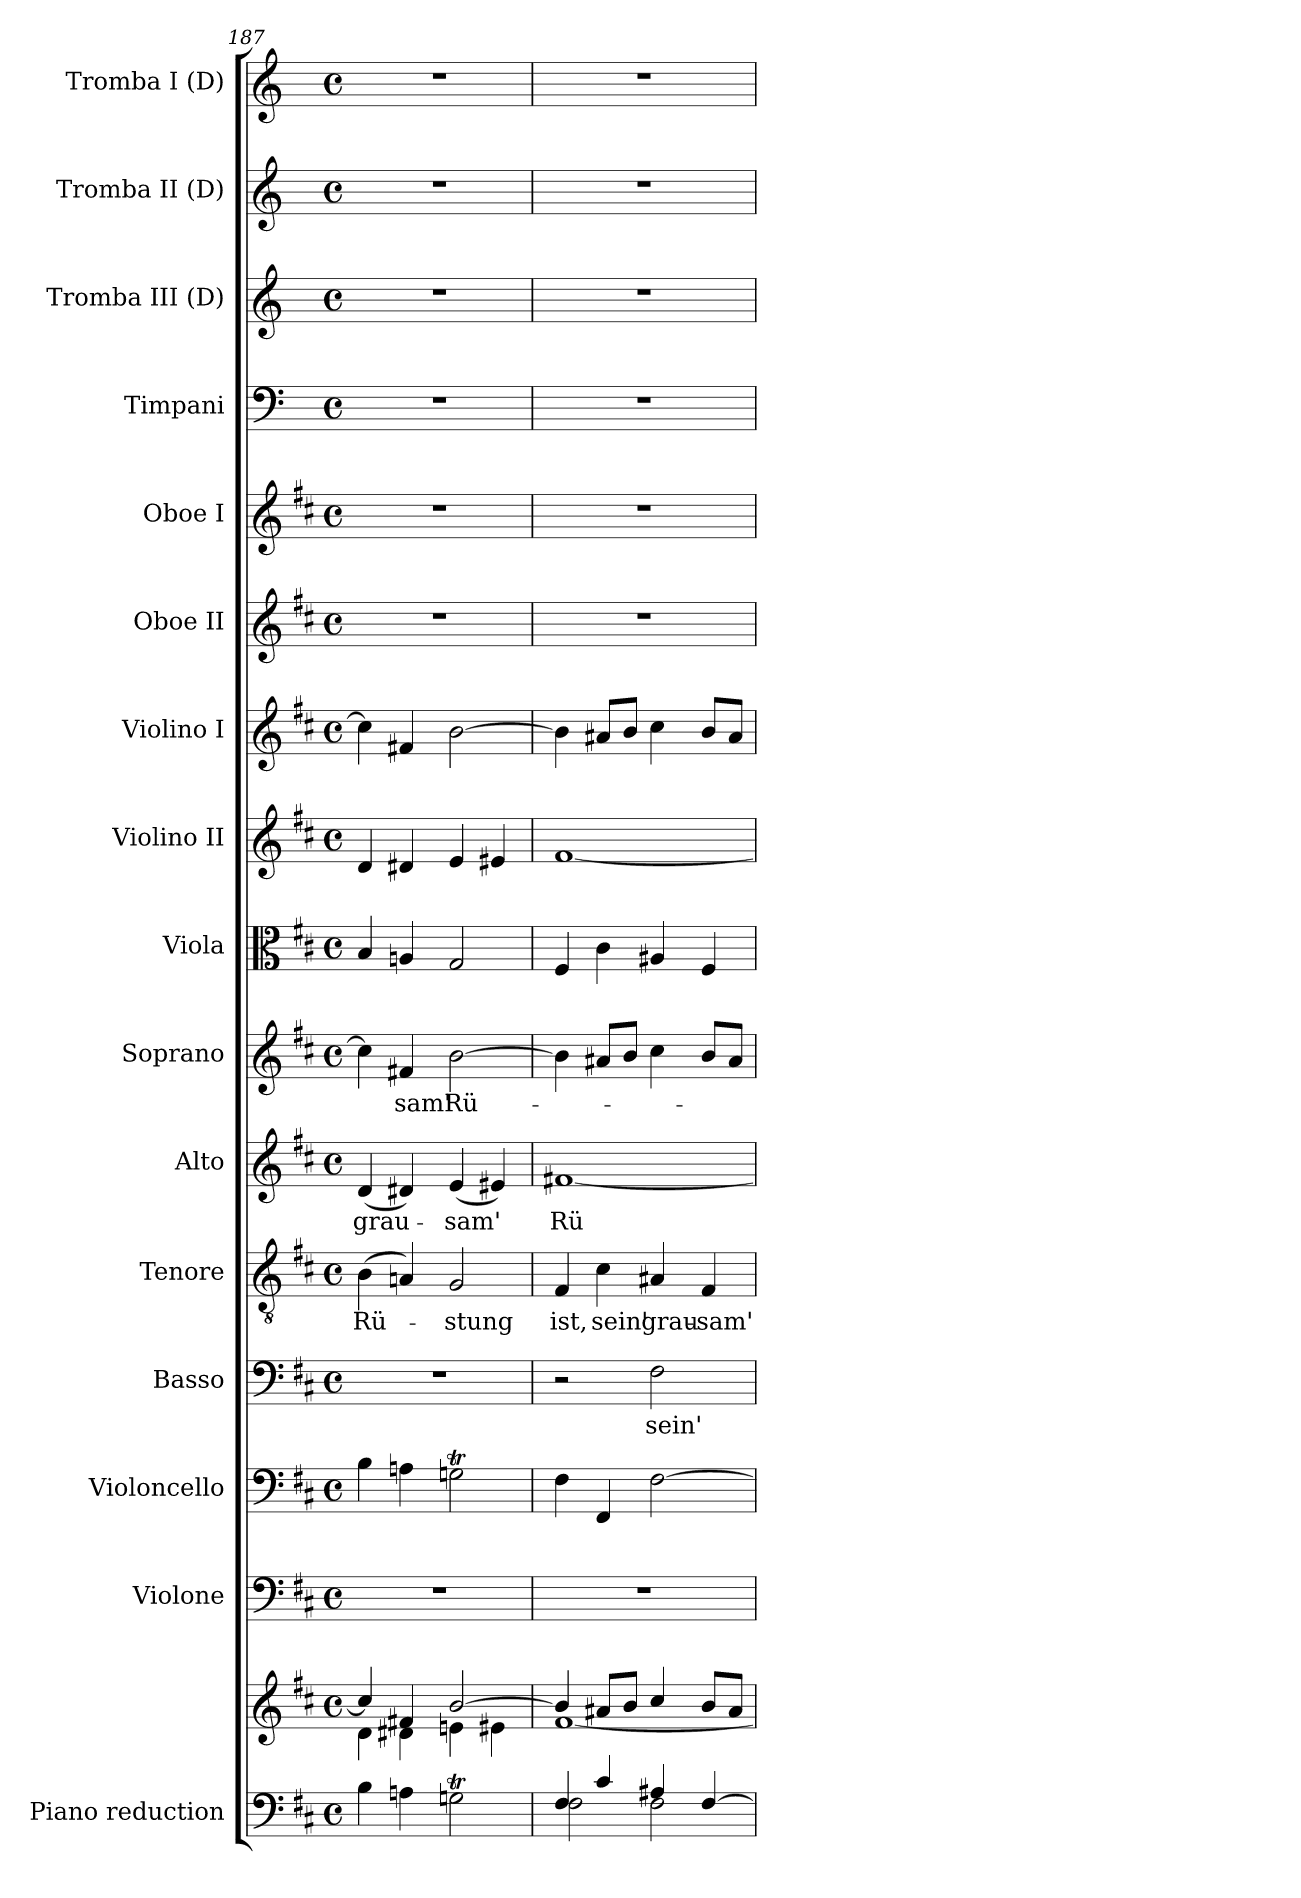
**kern	**kern	**kern	**kern	**kern	**text	**kern	**text	**kern	**text	**kern	**text	**kern	**kern	**kern	**kern	**kern	**kern	**kern	**kern	**kern
*part16	*part16	*part15	*part14	*part13	*part13	*part12	*part12	*part11	*part11	*part10	*part10	*part9	*part8	*part7	*part6	*part5	*part4	*part3	*part2	*part1
*staff17	*staff16	*staff15	*staff14	*staff13	*staff13	*staff12	*staff12	*staff11	*staff11	*staff10	*staff10	*staff9	*staff8	*staff7	*staff6	*staff5	*staff4	*staff3	*staff2	*staff1
*I"Piano reduction	*	*I"Violone	*I"Violoncello	*I"Basso	*	*I"Tenore	*	*I"Alto	*	*I"Soprano	*	*I"Viola	*I"Violino II	*I"Violino I	*I"Oboe II	*I"Oboe I	*I"Timpani	*I"Tromba III (D)	*I"Tromba II (D)	*I"Tromba I (D)
*I'Pno	*	*	*	*	*	*	*	*	*	*	*	*	*	*	*I'Ob	*I'Ob	*I'Timp	*	*	*
!!LO:PB:g=z
*clefF4	*clefG2	*clefF4	*clefF4	*clefF4	*	*clefGv2	*	*clefG2	*	*clefG2	*	*clefC3	*clefG2	*clefG2	*clefG2	*clefG2	*clefF4	*clefG2	*clefG2	*clefG2
*	*	*ITrd7c12	*	*	*	*	*	*	*	*	*	*	*	*	*	*	*	*ITrd-1c-2	*ITrd-1c-2	*ITrd-1c-2
*k[f#c#]	*k[f#c#]	*k[f#c#]	*k[f#c#]	*k[f#c#]	*	*k[f#c#]	*	*k[f#c#]	*	*k[f#c#]	*	*k[f#c#]	*k[f#c#]	*k[f#c#]	*k[f#c#]	*k[f#c#]	*k[]	*k[f#c#]	*k[f#c#]	*k[f#c#]
*M4/4	*M4/4	*M4/4	*M4/4	*M4/4	*	*M4/4	*	*M4/4	*	*M4/4	*	*M4/4	*M4/4	*M4/4	*M4/4	*M4/4	*M4/4	*M4/4	*M4/4	*M4/4
*met(c)	*met(c)	*met(c)	*met(c)	*met(c)	*	*met(c)	*	*met(c)	*	*met(c)	*	*met(c)	*met(c)	*met(c)	*met(c)	*met(c)	*met(c)	*met(c)	*met(c)	*met(c)
=187	=187	=187	=187	=187	=187	=187	=187	=187	=187	=187	=187	=187	=187	=187	=187	=187	=187	=187	=187	=187
*	*^	*	*	*	*	*	*	*	*	*	*	*	*	*	*	*	*	*	*	*
!	!	!	!	!	!	!	!	!LO:LY:b	!	!LO:LY:b	!	!	!	!	!	!	!	!	!	!	!
4B\	4cc#/]	4d\	1r	4B\	1r	.	(4B\	Rü-	(4d/	grau-	4cc#\]	.	4B/	4d/	4cc#\]	1r	1r	1r	1r	1r	1r
!	!	!	!	!	!	!	!	!	!	!	!	!LO:LY:b	!	!	!	!	!	!	!	!	!
4An\	4f#X/	4d#X\	.	4An\	.	.	4An/)	.	4d#X/)	.	4f#X/	-sam'	4An/	4d#X/	4f#X/	.	.	.	.	.	.
!	!	!	!	!	!	!	!	!LO:LY:b	!	!LO:LY:b	!	!LO:LY:b	!	!	!	!	!	!	!	!	!
2GnT\	[2b/	4en\	.	2GnT\	.	.	2G/	-stung	(4e/	-sam'	[2b\	Rü-	2G/	4e/	[2b\	.	.	.	.	.	.
.	.	4e#X\	.	.	.	.	.	.	4e#X/)	.	.	.	.	4e#X/	.	.	.	.	.	.	.
=188	=188	=188	=188	=188	=188	=188	=188	=188	=188	=188	=188	=188	=188	=188	=188	=188	=188	=188	=188	=188	=188
*^	*	*	*	*	*	*	*	*	*	*	*	*	*	*	*	*	*	*	*	*	*
!	!	!	!	!	!	!	!	!	!LO:LY:b	!	!LO:LY:b	!	!	!	!	!	!	!	!	!	!	!
4F#/	2F#\	4b/]	[1f#	1r	4F#\	2r	.	4F#/	ist,	[1f#X	Rü-	4b\]	.	4F#/	[1f#	4b\]	1r	1r	1r	1r	1r	1r
!	!	!	!	!	!	!	!	!	!LO:LY:b	!	!	!	!	!	!	!	!	!	!	!	!	!
4c#/	.	8a#X/L	.	.	4FF#/	.	.	4c#\	sein'	.	.	8a#X/L	.	4c#\	.	8a#X/L	.	.	.	.	.	.
.	.	8b/J	.	.	.	.	.	.	.	.	.	8b/J	.	.	.	8b/J	.	.	.	.	.	.
!	!	!	!	!	!	!	!LO:LY:b	!	!LO:LY:b	!	!	!	!	!	!	!	!	!	!	!	!	!
4A#X/	2F#\	4cc#/	.	.	[2F#\	2F#\	sein'	4A#X/	grau-	.	.	4cc#\	.	4A#X/	.	4cc#\	.	.	.	.	.	.
!	!	!	!	!	!	!	!	!	!LO:LY:b	!	!	!	!	!	!	!	!	!	!	!	!	!
[<4F#/	.	8b/L	.	.	.	.	.	4F#/	sam'	.	.	8b/L	.	4F#/	.	8b/L	.	.	.	.	.	.
.	.	8a#/J	.	.	.	.	.	.	.	.	.	8a#/J	.	.	.	8a#/J	.	.	.	.	.	.
*v	*v	*	*	*	*	*	*	*	*	*	*	*	*	*	*	*	*	*	*	*	*	*
*	*v	*v	*	*	*	*	*	*	*	*	*	*	*	*	*	*	*	*	*	*	*
=	=	=	=	=	=	=	=	=	=	=	=	=	=	=	=	=	=	=	=	=
*-	*-	*-	*-	*-	*-	*-	*-	*-	*-	*-	*-	*-	*-	*-	*-	*-	*-	*-	*-	*-
